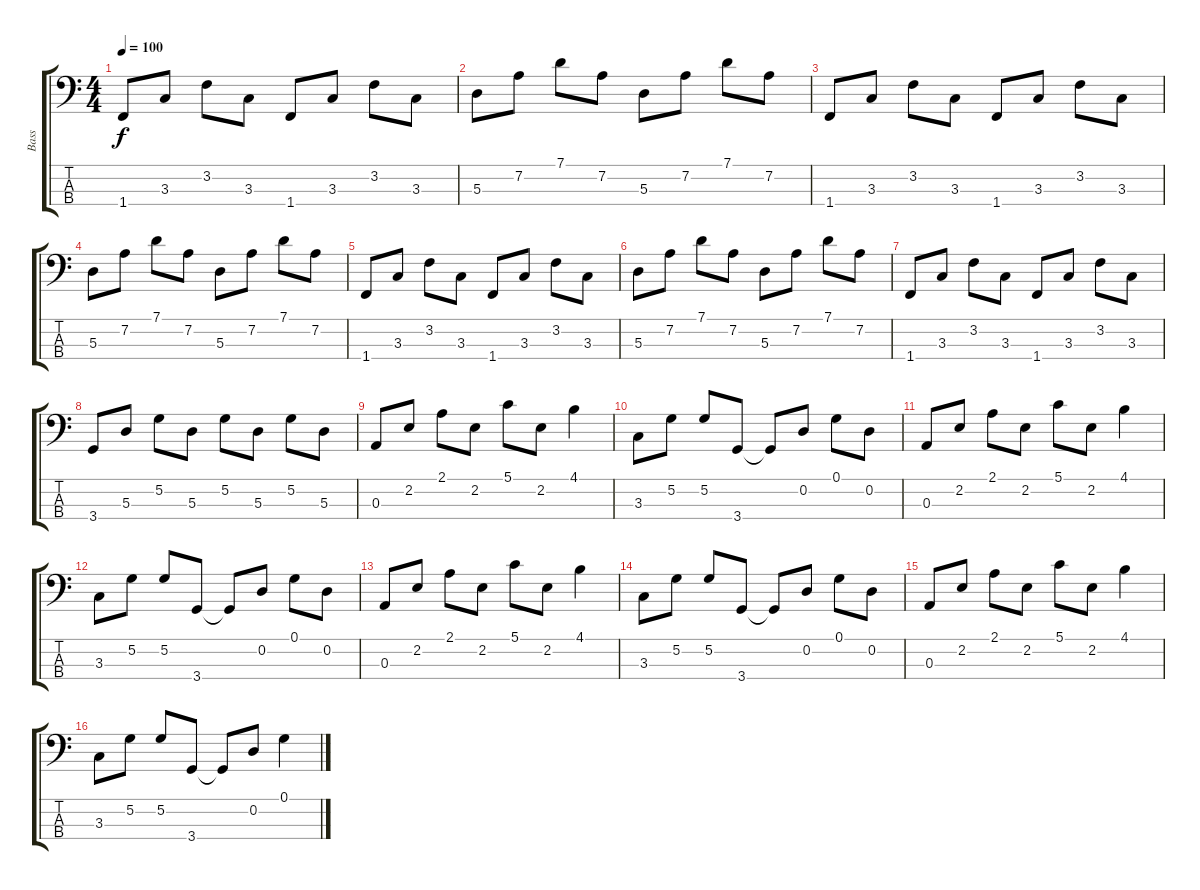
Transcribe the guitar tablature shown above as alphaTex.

\track ("Bass" "Bass") {instrument electricbassfinger}
\staff {score tabs}
\tuning (G2 D2 A1 E1) {hide}
\ts (4 4)
\tempo 100
\clef f4
\ks c
1.4.8{dy f} 3.3.8 3.2.8 3.3.8 1.4.8 3.3.8 3.2.8 3.3.8 |
5.3.8 7.2.8 7.1.8 7.2.8 5.3.8 7.2.8 7.1.8 7.2.8 |
1.4.8 3.3.8 3.2.8 3.3.8 1.4.8 3.3.8 3.2.8 3.3.8 |
5.3.8 7.2.8 7.1.8 7.2.8 5.3.8 7.2.8 7.1.8 7.2.8 |
1.4.8 3.3.8 3.2.8 3.3.8 1.4.8 3.3.8 3.2.8 3.3.8 |
5.3.8 7.2.8 7.1.8 7.2.8 5.3.8 7.2.8 7.1.8 7.2.8 |
1.4.8 3.3.8 3.2.8 3.3.8 1.4.8 3.3.8 3.2.8 3.3.8 |
3.4.8 5.3.8 5.2.8 5.3.8 5.2.8 5.3.8 5.2.8 5.3.8 |
0.3.8 2.2.8 2.1.8 2.2.8 5.1.8 2.2.8 4.1.4 |
3.3.8 5.2.8 5.2.8 3.4.8 3.4{t}.8 0.2.8 0.1.8 0.2.8 |
0.3.8 2.2.8 2.1.8 2.2.8 5.1.8 2.2.8 4.1.4 |
3.3.8 5.2.8 5.2.8 3.4.8 3.4{t}.8 0.2.8 0.1.8 0.2.8 |
0.3.8 2.2.8 2.1.8 2.2.8 5.1.8 2.2.8 4.1.4 |
3.3.8 5.2.8 5.2.8 3.4.8 3.4{t}.8 0.2.8 0.1.8 0.2.8 |
0.3.8 2.2.8 2.1.8 2.2.8 5.1.8 2.2.8 4.1.4 |
3.3.8 5.2.8 5.2.8 3.4.8 3.4{t}.8 0.2.8 0.1.4
